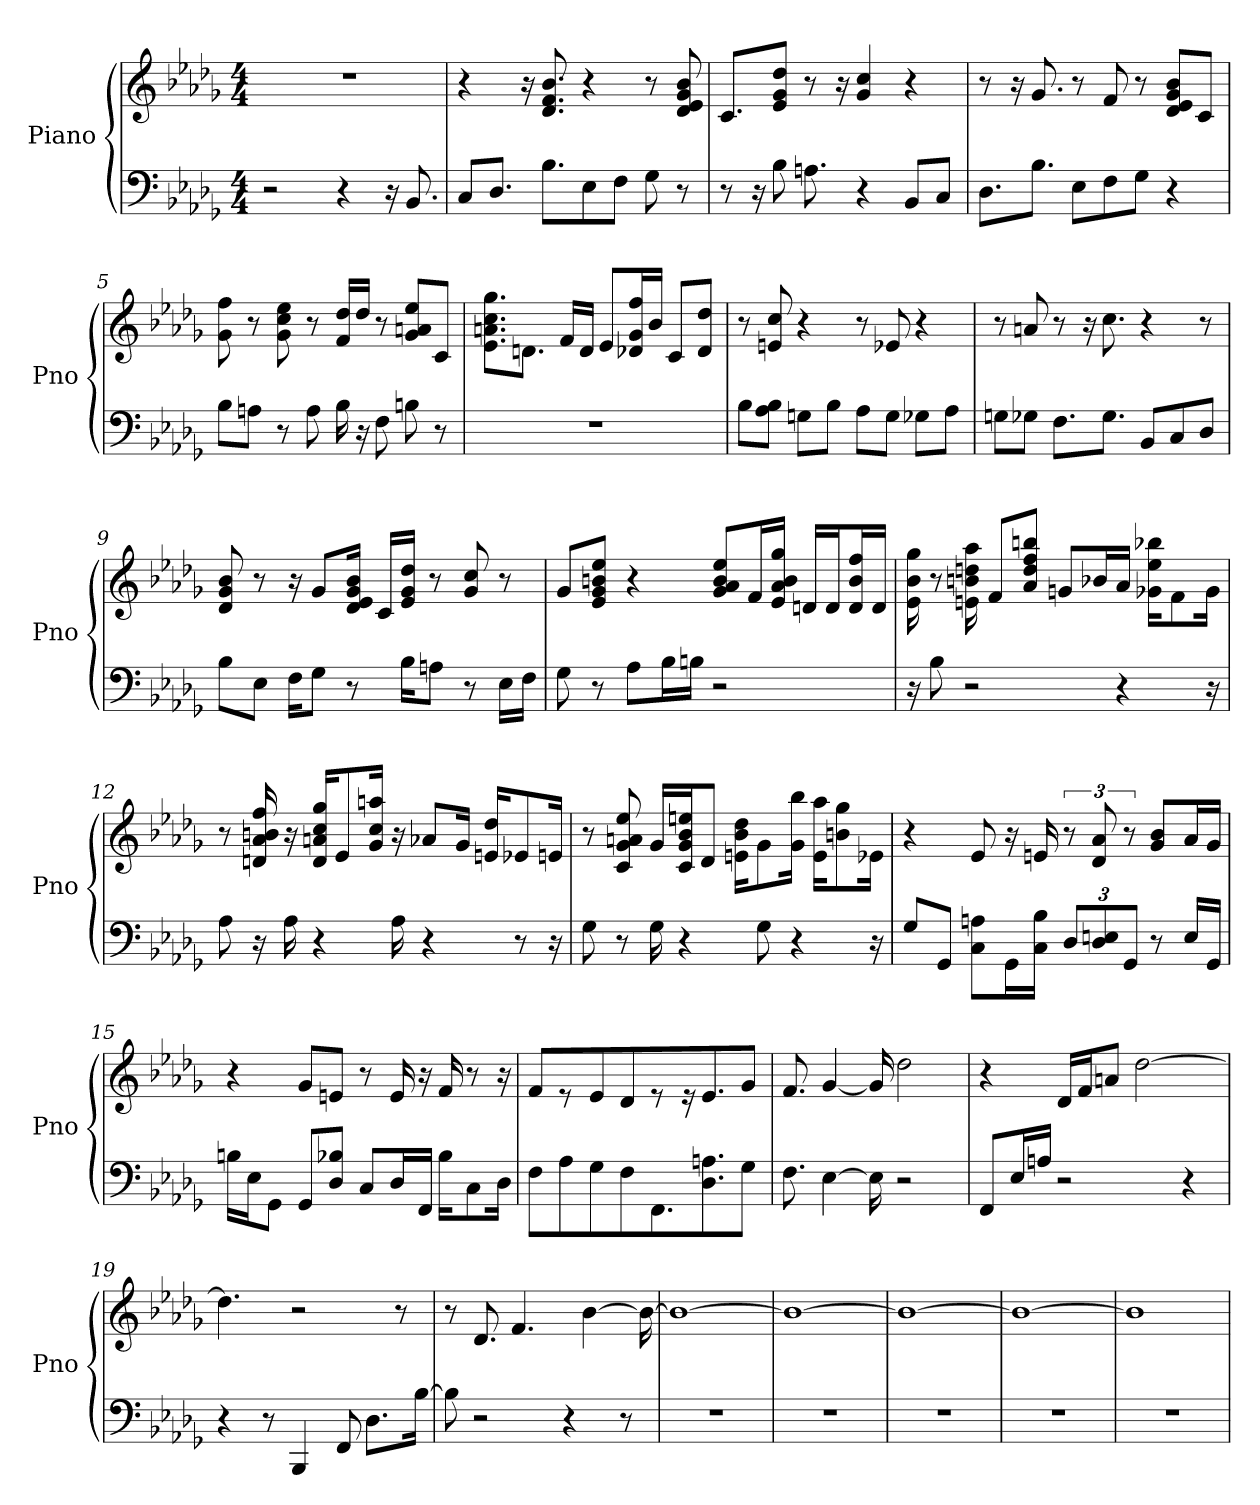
**kern	**kern
*part1	*part1
*staff2	*staff1
*I"Piano	*
*I'Pno	*
*clefF4	*clefG2
*k[b-e-a-d-g-]	*k[b-e-a-d-g-]
*D-:	*D-:
*M4/4	*M4/4
*MM95	*MM95
=1	=1
2r	1r
4r	.
16r	.
8.BB-	.
=2	=2
8C/L	4r
8.D-/J	.
.	16r
8.B-\L	8.b- 8.d- 8.f
8E-\	4r
8F\J	.
8G-	8r
8r	8b- 8e- 8d- 8g-
=3	=3
8r	8.c/L
16r	.
8B-	8dd-/ 8g-/ 8e-/J
8.A	8r
.	16r
4r	4cc 4g-
8BB-/L	4r
8C/J	.
=4	=4
8.D-\L	8r
.	16r
8.B-\J	8.g-
8E-\L	8r
8F\	8f
8G-\J	8r
4r	8b-/ 8g-/ 8e-/ 8d-/L
.	8c/J
=5	=5
8B-\L	8ff 8g-
8A\J	8r
8r	8ee- 8cc 8g-
8A	8r
16B-	16f/ 16dd-/LL
16r	16dd-/JJ
8F	8r
8B	8ee-/ 8a/ 8g-/L
8r	8c/J
=6	=6
1r	8.gg-\ 8.a\ 8.cc\ 8.e-\L
.	8.d\J
.	16f/LL
.	16d/JJ
.	8e-/L
.	16d-/ 16g-/ 16ff/L
.	16b-/JJ
.	8c/L
.	8dd-/ 8d-/J
=7	=7
8B-\L	8r
8A-\ 8B-\J	8e 8cc
8G\L	4r
8B-\J	.
8A-\L	8r
8G\J	8e-
8G-\L	4r
8A-\J	.
=8	=8
8G\L	8r
8G-\J	8a
8.F\L	8r
.	16r
8.G-\J	8.cc
8BB-/L	4r
8C/	.
8D-/J	8r
=9	=9
8B-\L	8d- 8g- 8b-
8E-\J	8r
16F\KL	16r
8G-\J	8g-/L
8r	16b-/ 16d-/ 16e-/ 16g-/Jk
.	16c/LL
16B-\KL	16e-/ 16dd-/ 16g-/JJ
8A\J	8r
8r	8g- 8cc
16E-\LL	8r
16F\JJ	.
=10	=10
8G-	8g-/L
8r	8ee-/ 8b/ 8g-/ 8e-/J
8A-\L	4r
16B-\L	.
16B\JJ	.
2r	8ee-/ 8b/ 8a-/ 8g-/L
.	16f/L
.	16b/ 16gg-/ 16a-/ 16e-/JJ
.	16d/LL
.	16d/J
.	16ff/ 16b/ 16d/L
.	16d/JJ
=11	=11
16r	16gg- 16e- 16b-
8B-	8r
2r	16e 16b 16aa- 16dd
.	8f/L
.	8bb/ 8dd/ 8ff/ 8a-/J
.	8g/L
.	16b-/L
4r	16a-/JJ
.	16bb-\ 16ee-\ 16g-\KL
.	8f\
16r	16g-\Jk
=12	=12
8A-	8r
16r	16a- 16d 16b 16ff
16A-	16r
4r	16d/ 16a/ 16gg-/ 16cc/KL
.	8e-/
.	16aa/ 16cc/ 16g-/Jk
16A-	16r
4r	8a-/L
.	16g-/Jk
.	16dd-/ 16e/KL
8r	8e-/
16r	16e/Jk
=13	=13
8G-	8r
8r	8c 8a 8g- 8ee-
16G-	16g-/LL
4r	16ee/ 16b-/ 16c/ 16g-/J
.	8d-/J
.	16b-\ 16dd-\ 16e\KL
8G-	8g-\
4r	16g-\ 16bb-\Jk
.	16aa-\ 16e\KL
.	8gg-\ 8b\
16r	16e-\Jk
=14	=14
8G-/L	4r
8GG-/J	.
8A\ 8C\L	8e-
16GG-\L	16r
16C\ 16B-\JJ	16e
12D-/L	12r
12D-/ 12E/	12a- 12d-
12GG-/J	12r
8r	8g-/ 8b-/L
16E/LL	16a-/L
16GG-/JJ	16g-/JJ
=15	=15
16B\LL	4r
16E-\J	.
8GG-\J	.
8GG-/L	8g-/L
8B-/ 8D-/J	8e/J
8C/L	8r
16D-/L	16e
16FF/JJ	16r
16B-\KL	16f
8C\	8r
16D-\Jk	16r
=16	=16
8F\L	8f
8A-\J	8r
8G-\L	8e-/L
8F\J	8d-/J
8.FF/L	8r
.	16r
8.D-/ 8.A/J	8.e-
8G-J	8g-J
=17	=17
8.F	8.f
[4E-	[4g-
16E-]	16g-]
2r	2dd-
=18	=18
8FF/L	4r
16E-/L	.
16A/JJ	.
2r	16d-/LL
.	16f/J
.	8a/J
.	[2dd-
4r	.
=19	=19
4r	4.dd-]
8r	.
4BBB-	2r
8FF	.
8.D-\L	.
.	8r
[16B-\Jk	.
=20	=20
8B-]	8r
2r	8.d-
.	4.f
4r	.
.	[4b-
8r	.
.	16b-_
=21	=21
1r	1b-_
=22	=22
1r	1b-_
=23	=23
1r	1b-_
=24	=24
1r	1b-_
=25	=25
1r	1b-]
=	=
*-	*-
